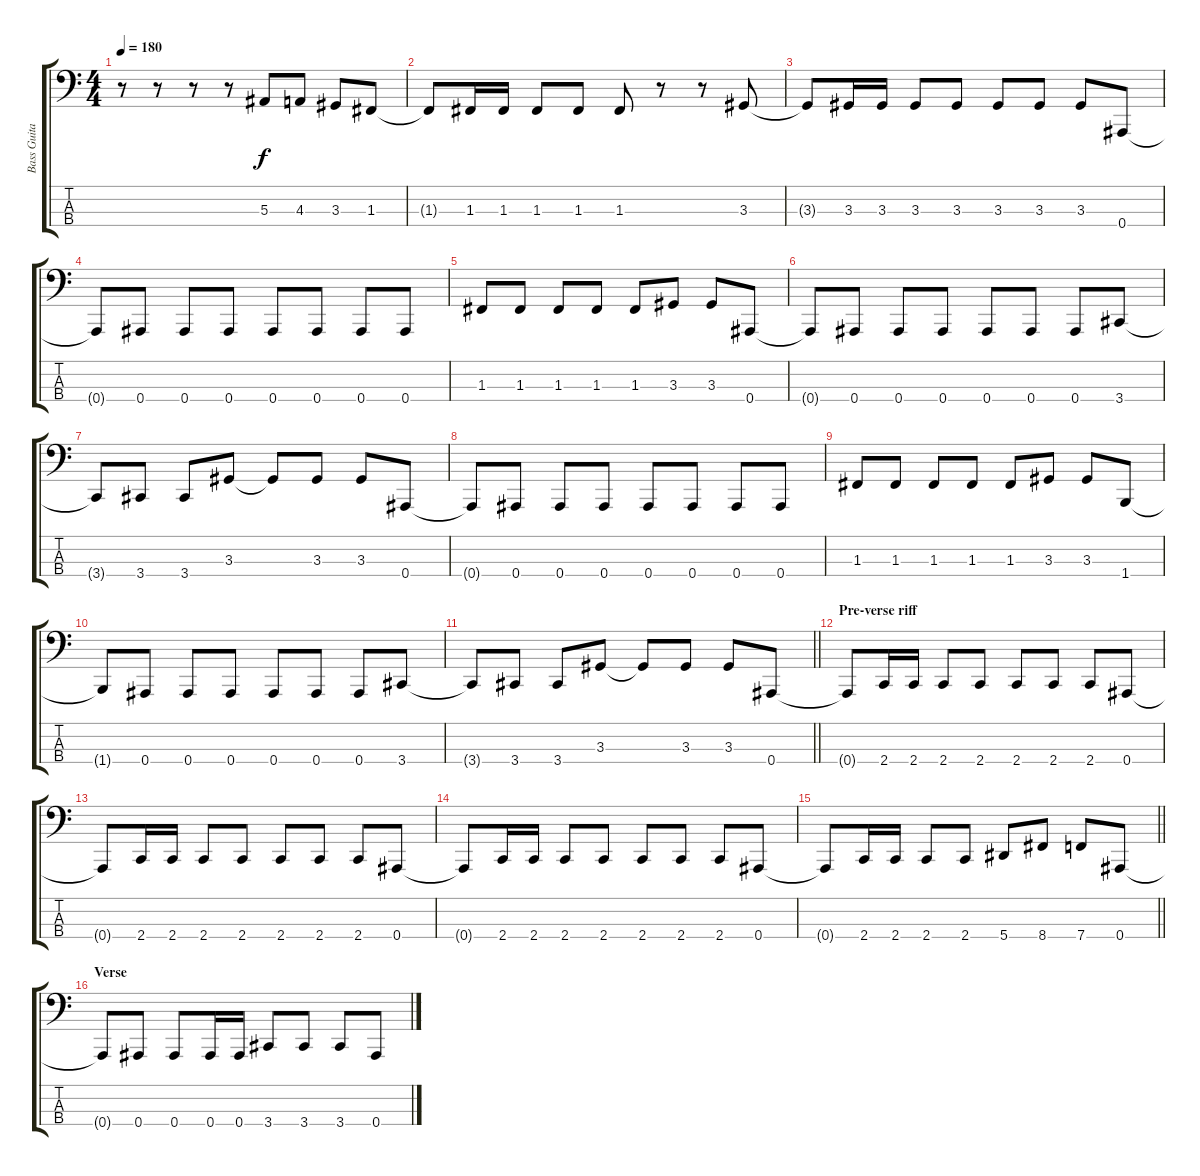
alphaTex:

\track ("Bass Guitar" "Bass Guita") {instrument electricbassfinger}
\staff {score tabs}
\tuning (Eb2 Bb1 F1 Bb0) {hide}
\ts (4 4)
\tempo 180
\clef f4
\ks c
r.8{dy f} r.8 r.8 r.8 5.3.8 4.3.8 3.3.8 1.3.8 |
1.3{t}.8 1.3.16 1.3.16 1.3.8 1.3.8 1.3.8 r.8 r.8 3.3.8 |
3.3{t}.8 3.3.16 3.3.16 3.3.8 3.3.8 3.3.8 3.3.8 3.3.8 0.4.8 |
0.4{t}.8 0.4.8 0.4.8 0.4.8 0.4.8 0.4.8 0.4.8 0.4.8 |
1.3.8 1.3.8 1.3.8 1.3.8 1.3.8 3.3.8 3.3.8 0.4.8 |
0.4{t}.8 0.4.8 0.4.8 0.4.8 0.4.8 0.4.8 0.4.8 3.4.8 |
3.4{t}.8 3.4.8 3.4.8 3.3.8 3.3{t}.8 3.3.8 3.3.8 0.4.8 |
0.4{t}.8 0.4.8 0.4.8 0.4.8 0.4.8 0.4.8 0.4.8 0.4.8 |
1.3.8 1.3.8 1.3.8 1.3.8 1.3.8 3.3.8 3.3.8 1.4.8 |
1.4{t}.8 0.4.8 0.4.8 0.4.8 0.4.8 0.4.8 0.4.8 3.4.8 |
\barLineRight lightlight
3.4{t}.8 3.4.8 3.4.8 3.3.8 3.3{t}.8 3.3.8 3.3.8 0.4.8 |
\section ("" "Pre-verse riff")
0.4{t}.8 2.4.16 2.4.16 2.4.8 2.4.8 2.4.8 2.4.8 2.4.8 0.4.8 |
0.4{t}.8 2.4.16 2.4.16 2.4.8 2.4.8 2.4.8 2.4.8 2.4.8 0.4.8 |
0.4{t}.8 2.4.16 2.4.16 2.4.8 2.4.8 2.4.8 2.4.8 2.4.8 0.4.8 |
\barLineRight lightlight
0.4{t}.8 2.4.16 2.4.16 2.4.8 2.4.8 5.4.8 8.4.8 7.4.8 0.4.8 |
\section ("" "Verse")
0.4{t}.8 0.4.8 0.4.8 0.4.16 0.4.16 3.4.8 3.4.8 3.4.8 0.4.8
